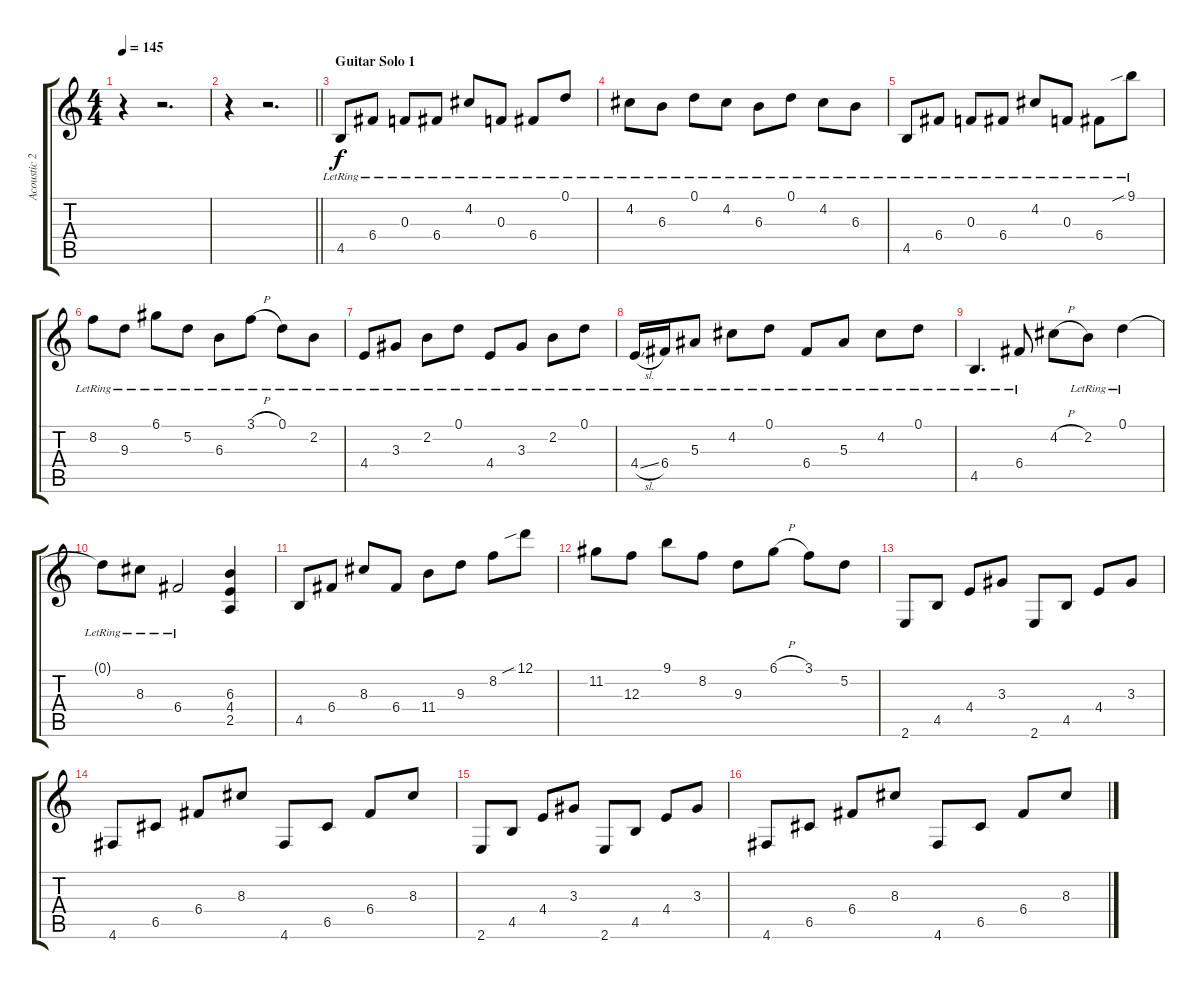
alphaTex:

\track ("Acoustic 2" "Acoustic 2") {instrument acousticguitarsteel}
\staff {score tabs}
\tuning (D4 A3 F3 C3 G2 D2) {hide}
\ts (4 4)
\tempo 145
\clef g2
\ks c
r.4{dy f} r.2{d} |
\barLineRight lightlight
r.4 r.2{d} |
\section ("" "Guitar Solo 1")
4.5{lr}.8 6.4{lr}.8 0.3{lr}.8 6.4{lr}.8 4.2{lr}.8 0.3{lr}.8 6.4{lr}.8 0.1{lr}.8 |
4.2{lr}.8 6.3{lr}.8 0.1{lr}.8 4.2{lr}.8 6.3{lr}.8 0.1{lr}.8 4.2{lr}.8 6.3{lr}.8 |
4.5{lr}.8 6.4{lr}.8 0.3{lr}.8 6.4{lr}.8 4.2{lr}.8 0.3{lr}.8 6.4{lr}.8 9.1{sib lr}.8 |
8.2{lr}.8 9.3{lr}.8 6.1{lr}.8 5.2{lr}.8 6.3{lr}.8 3.1{h lr}.8 0.1{lr}.8 2.2{lr}.8 |
4.4{lr}.8 3.3{lr}.8 2.2{lr}.8 0.1{lr}.8 4.4{lr}.8 3.3{lr}.8 2.2{lr}.8 0.1{lr}.8 |
4.4{sl lr}.16 6.4{lr}.16 5.3{lr}.8 4.2{lr}.8 0.1{lr}.8 6.4{lr}.8 5.3{lr}.8 4.2{lr}.8 0.1{lr}.8 |
4.5{lr}.4{d} 6.4{lr}.8 4.2{h}.8 2.2{lr}.8 0.1{lr}.4 |
0.1{lr t}.8 8.3{lr}.8 6.4{lr}.2 (6.3 4.4 2.5).4 |
4.5.8 6.4.8 8.3.8 6.4.8 11.4.8 9.3.8 8.2.8 12.1{sib}.8 |
11.2.8 12.3.8 9.1.8 8.2.8 9.3.8 6.1{h}.8 3.1.8 5.2.8 |
2.6.8 4.5.8 4.4.8 3.3.8 2.6.8 4.5.8 4.4.8 3.3.8 |
4.6.8 6.5.8 6.4.8 8.3.8 4.6.8 6.5.8 6.4.8 8.3.8 |
2.6.8 4.5.8 4.4.8 3.3.8 2.6.8 4.5.8 4.4.8 3.3.8 |
4.6.8 6.5.8 6.4.8 8.3.8 4.6.8 6.5.8 6.4.8 8.3.8
